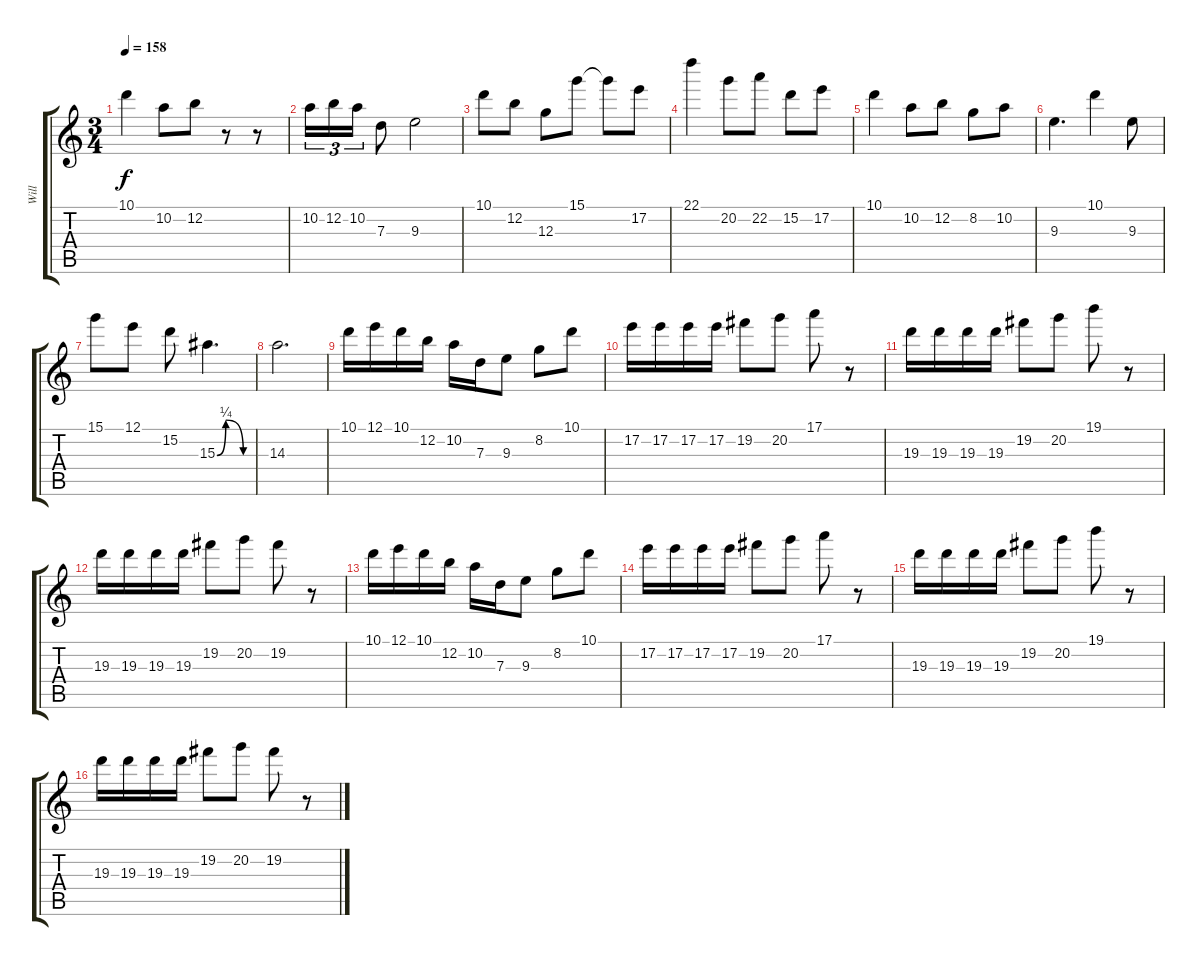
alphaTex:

\track ("Will" "Will") {instrument distortionguitar}
\staff {score tabs}
\tuning (E4 B3 G3 D3 A2 E2) {hide}
\ts (3 4)
\tempo 158
\clef g2
\ks c
10.1.4{dy f} 10.2.8 12.2.8 r.8 r.8 |
10.2.16{tu (3 2)} 12.2.16{tu (3 2)} 10.2.16{tu (3 2)} 7.3.8 9.3.2 |
10.1.8 12.2.8 12.3.8 15.1.8 15.1{t}.8 17.2.8 |
22.1.4 20.2.8 22.2.8 15.2.8 17.2.8 |
10.1.4 10.2.8 12.2.8 8.2.8 10.2.8 |
9.3.4{d} 10.1.4 9.3.8 |
15.1.8 12.1.8 15.2.8 15.3{be (custom 0 0 15 1 45 0 60 0)}.4{d} |
14.3.2{d} |
10.1.16 12.1.16 10.1.16 12.2.16 10.2.16 7.3.16 9.3.8 8.2.8 10.1.8 |
17.2.16 17.2.16 17.2.16 17.2.16 19.2.8 20.2.8 17.1.8 r.8 |
19.3.16 19.3.16 19.3.16 19.3.16 19.2.8 20.2.8 19.1.8 r.8 |
19.3.16 19.3.16 19.3.16 19.3.16 19.2.8 20.2.8 19.2.8 r.8 |
10.1.16 12.1.16 10.1.16 12.2.16 10.2.16 7.3.16 9.3.8 8.2.8 10.1.8 |
17.2.16 17.2.16 17.2.16 17.2.16 19.2.8 20.2.8 17.1.8 r.8 |
19.3.16 19.3.16 19.3.16 19.3.16 19.2.8 20.2.8 19.1.8 r.8 |
19.3.16 19.3.16 19.3.16 19.3.16 19.2.8 20.2.8 19.2.8 r.8
